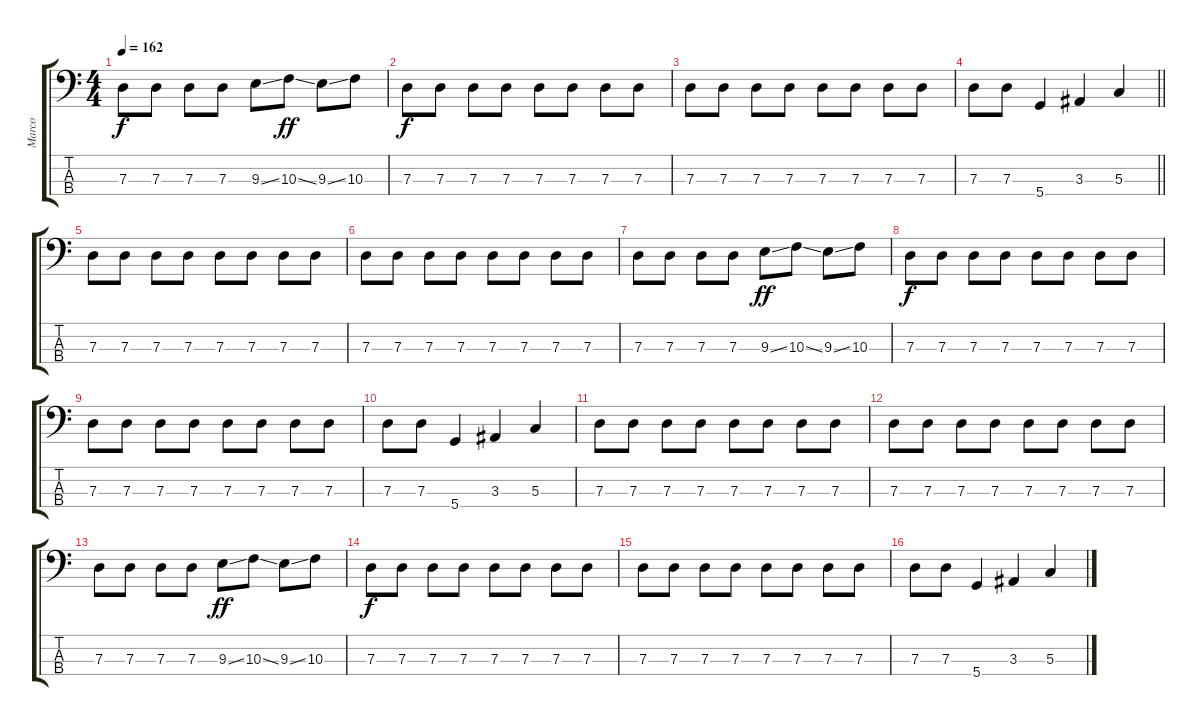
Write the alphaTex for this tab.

\track ("Marco" "Marco") {instrument electricbasspick}
\staff {score tabs}
\tuning (F2 C2 G1 D1) {hide}
\ts (4 4)
\tempo 162
\clef f4
\ks c
7.3.8{dy f} 7.3.8 7.3.8 7.3.8 9.3{ss}.8 10.3{ss}.8{dy ff} 9.3{ss}.8 10.3.8 |
7.3.8{dy f} 7.3.8 7.3.8 7.3.8 7.3.8 7.3.8 7.3.8 7.3.8 |
7.3.8 7.3.8 7.3.8 7.3.8 7.3.8 7.3.8 7.3.8 7.3.8 |
\barLineRight lightlight
7.3.8 7.3.8 5.4.4 3.3.4 5.3.4 |
7.3.8 7.3.8 7.3.8 7.3.8 7.3.8 7.3.8 7.3.8 7.3.8 |
7.3.8 7.3.8 7.3.8 7.3.8 7.3.8 7.3.8 7.3.8 7.3.8 |
7.3.8 7.3.8 7.3.8 7.3.8 9.3{ss}.8{dy ff} 10.3{ss}.8 9.3{ss}.8 10.3.8 |
7.3.8{dy f} 7.3.8 7.3.8 7.3.8 7.3.8 7.3.8 7.3.8 7.3.8 |
7.3.8 7.3.8 7.3.8 7.3.8 7.3.8 7.3.8 7.3.8 7.3.8 |
7.3.8 7.3.8 5.4.4 3.3.4 5.3.4 |
7.3.8 7.3.8 7.3.8 7.3.8 7.3.8 7.3.8 7.3.8 7.3.8 |
7.3.8 7.3.8 7.3.8 7.3.8 7.3.8 7.3.8 7.3.8 7.3.8 |
7.3.8 7.3.8 7.3.8 7.3.8 9.3{ss}.8{dy ff} 10.3{ss}.8 9.3{ss}.8 10.3.8 |
7.3.8{dy f} 7.3.8 7.3.8 7.3.8 7.3.8 7.3.8 7.3.8 7.3.8 |
7.3.8 7.3.8 7.3.8 7.3.8 7.3.8 7.3.8 7.3.8 7.3.8 |
7.3.8 7.3.8 5.4.4 3.3.4 5.3.4
